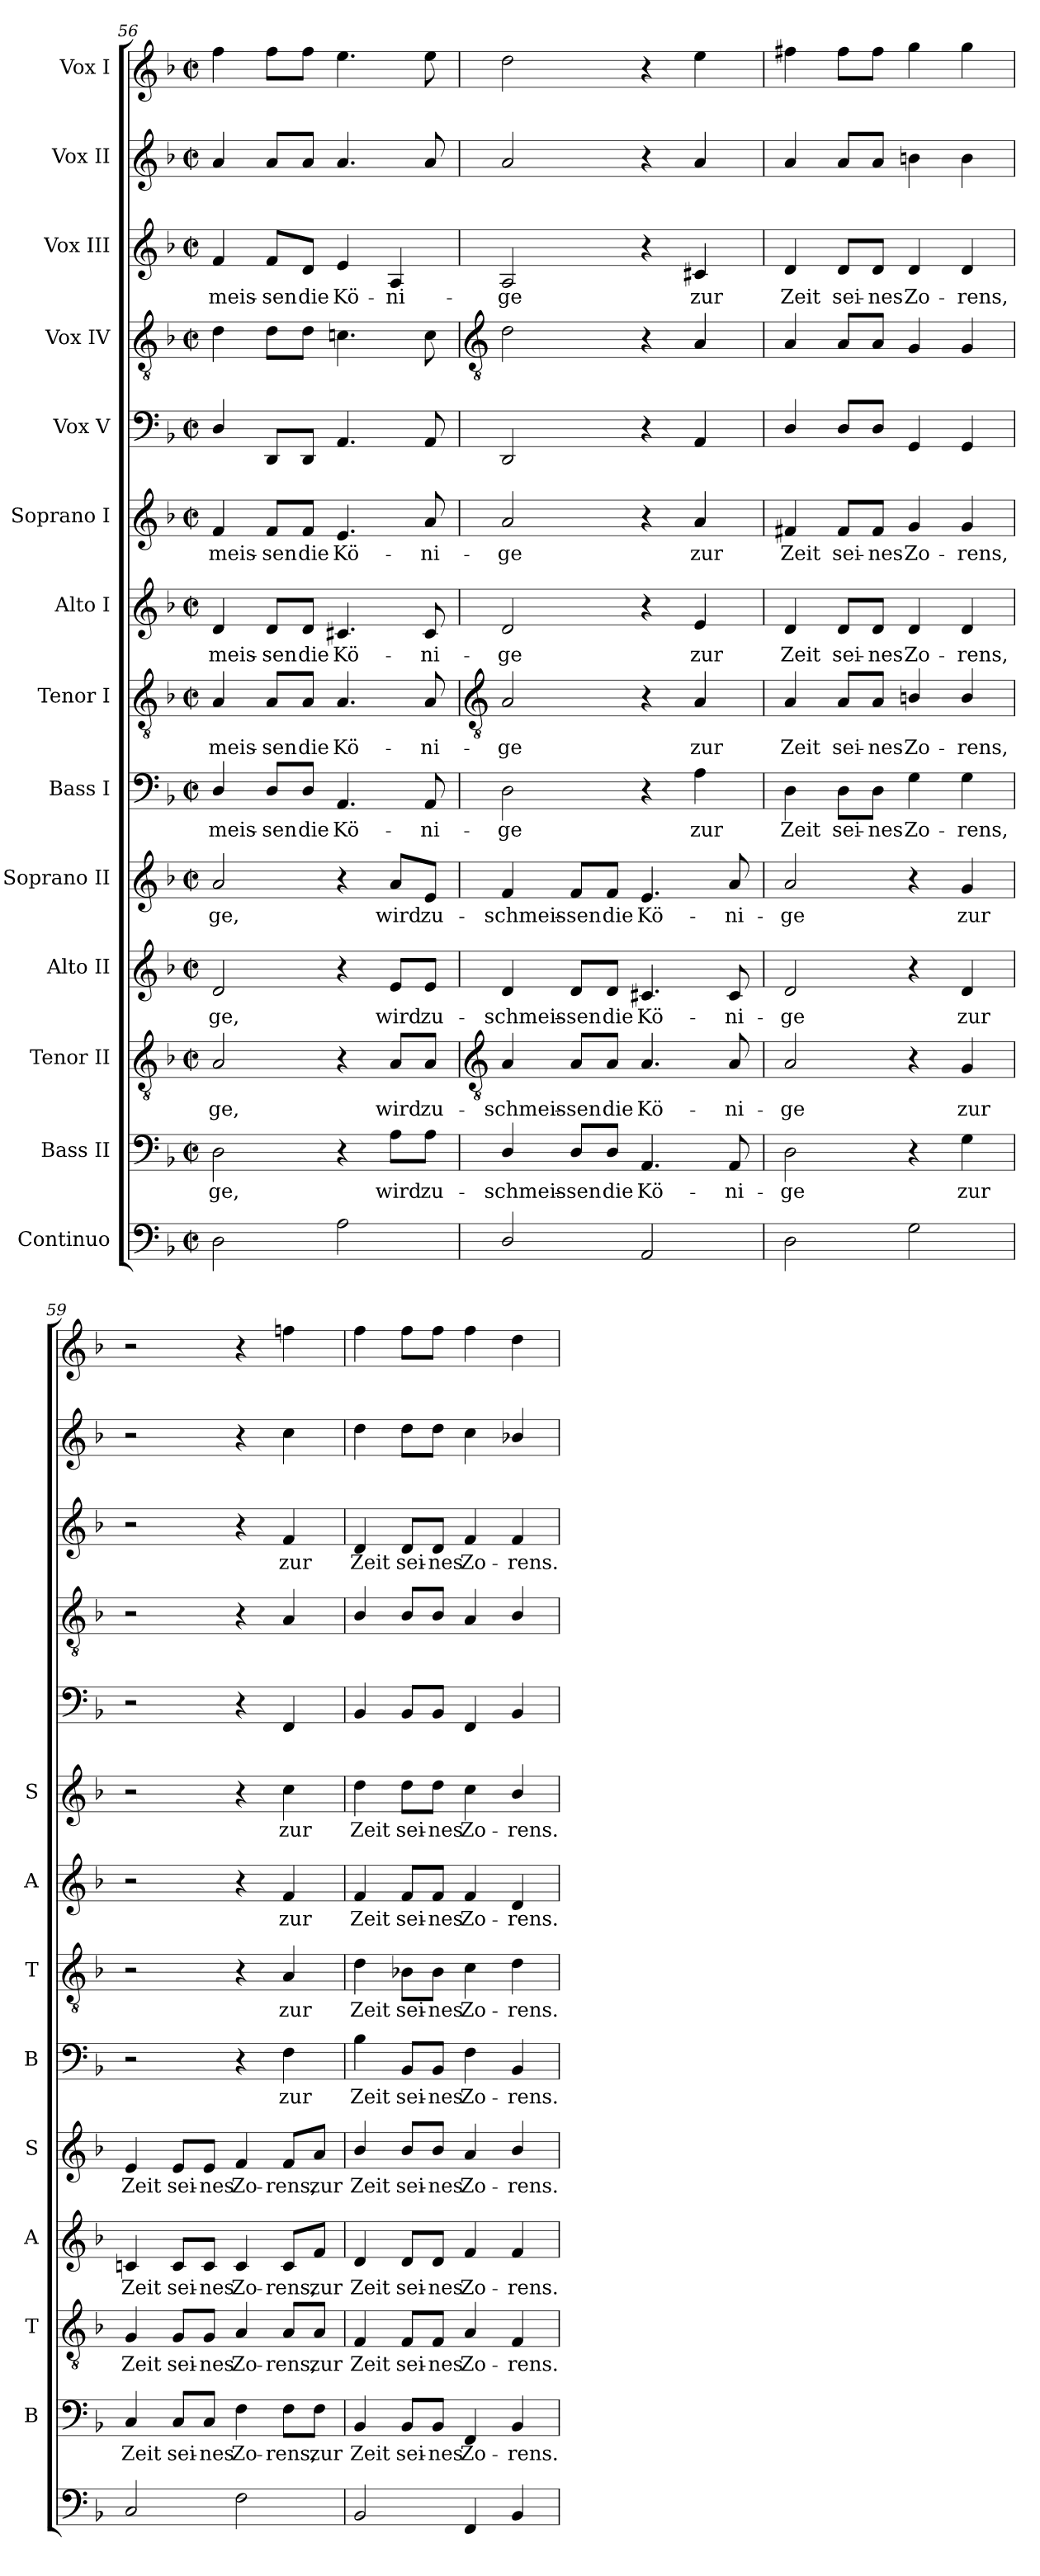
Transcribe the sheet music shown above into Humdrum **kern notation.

**kern	**kern	**text	**kern	**text	**kern	**text	**kern	**text	**kern	**text	**kern	**text	**kern	**text	**kern	**text	**kern	**kern	**kern	**text	**kern	**kern
*part14	*part13	*part13	*part12	*part12	*part11	*part11	*part10	*part10	*part9	*part9	*part8	*part8	*part7	*part7	*part6	*part6	*part5	*part4	*part3	*part3	*part2	*part1
*staff14	*staff13	*staff13	*staff12	*staff12	*staff11	*staff11	*staff10	*staff10	*staff9	*staff9	*staff8	*staff8	*staff7	*staff7	*staff6	*staff6	*staff5	*staff4	*staff3	*staff3	*staff2	*staff1
*I"Continuo	*I"Bass II	*	*I"Tenor II	*	*I"Alto II	*	*I"Soprano II	*	*I"Bass I	*	*I"Tenor I	*	*I"Alto I	*	*I"Soprano I	*	*I"Vox V	*I"Vox IV	*I"Vox III	*	*I"Vox II	*I"Vox I
*	*I'B	*	*I'T	*	*I'A	*	*I'S	*	*I'B	*	*I'T	*	*I'A	*	*I'S	*	*	*	*	*	*	*
*clefF4	*clefF4	*	*clefGv2	*	*clefG2	*	*clefG2	*	*clefF4	*	*clefGv2	*	*clefG2	*	*clefG2	*	*clefF4	*clefGv2	*clefG2	*	*clefG2	*clefG2
*k[b-]	*k[b-]	*	*k[b-]	*	*k[b-]	*	*k[b-]	*	*k[b-]	*	*k[b-]	*	*k[b-]	*	*k[b-]	*	*k[b-]	*k[b-]	*k[b-]	*	*k[b-]	*k[b-]
*F:	*F:	*	*F:	*	*F:	*	*F:	*	*F:	*	*F:	*	*F:	*	*F:	*	*F:	*F:	*F:	*	*F:	*F:
*M2/2	*M2/2	*	*M2/2	*	*M2/2	*	*M2/2	*	*M2/2	*	*M2/2	*	*M2/2	*	*M2/2	*	*M2/2	*M2/2	*M2/2	*	*M2/2	*M2/2
*met(c|)	*met(c|)	*	*met(c|)	*	*met(c|)	*	*met(c|)	*	*met(c|)	*	*met(c|)	*	*met(c|)	*	*met(c|)	*	*met(c|)	*met(c|)	*met(c|)	*	*met(c|)	*met(c|)
=56	=56	=56	=56	=56	=56	=56	=56	=56	=56	=56	=56	=56	=56	=56	=56	=56	=56	=56	=56	=56	=56	=56
!	!	!LO:LY:b	!	!LO:LY:b	!	!LO:LY:b	!	!LO:LY:b	!	!LO:LY:b	!	!LO:LY:b	!	!LO:LY:b	!	!LO:LY:b	!	!	!	!LO:LY:b	!	!
2D	2D	-ge,	2A	-ge,	2d	-ge,	2a	-ge,	4D/	meis-	4A	meis-	4d	meis-	4f	meis-	4D/	4d	4f	meis-	4a	4ff
!	!	!	!	!	!	!	!	!	!	!LO:LY:b	!	!LO:LY:b	!	!LO:LY:b	!	!LO:LY:b	!	!	!	!LO:LY:b	!	!
.	.	.	.	.	.	.	.	.	8D/L	-sen	8A/L	-sen	8d/L	-sen	8f/L	-sen	8DDL	8dL	8f/L	-sen	8aL	8ffL
!	!	!	!	!	!	!	!	!	!	!LO:LY:b	!	!LO:LY:b	!	!LO:LY:b	!	!LO:LY:b	!	!	!	!LO:LY:b	!	!
.	.	.	.	.	.	.	.	.	8D/J	die	8A/J	die	8d/J	die	8f/J	die	8DDJ	8dJ	8d/J	die	8aJ	8ffJ
!	!	!	!	!	!	!	!	!	!	!LO:LY:b	!	!LO:LY:b	!	!LO:LY:b	!	!LO:LY:b	!	!	!	!LO:LY:b	!	!
2A	4r	.	4r	.	4r	.	4r	.	4.AA	Kö-	4.A	Kö-	4.c#X	Kö-	4.e	Kö-	4.AA	4.cn	4e	Kö-	4.a	4.ee
!	!	!LO:LY:b	!	!LO:LY:b	!	!LO:LY:b	!	!LO:LY:b	!	!	!	!	!	!	!	!	!	!	!	!LO:LY:b	!	!
.	8A\L	wird	8A/L	wird	8e/L	wird	8a/L	wird	.	.	.	.	.	.	.	.	.	.	4A	-ni-	.	.
!	!	!LO:LY:b	!	!LO:LY:b	!	!LO:LY:b	!	!LO:LY:b	!	!LO:LY:b	!	!LO:LY:b	!	!LO:LY:b	!	!LO:LY:b	!	!	!	!	!	!
.	8A\J	zu-	8A/J	zu-	8e/J	zu-	8e/J	zu-	8AA	-ni-	8A	-ni-	8c#	-ni-	8a	-ni-	8AA	8c	.	.	8a	8ee
!!LO:LB:g=z
=57	=57	=57	=57	=57	=57	=57	=57	=57	=57	=57	=57	=57	=57	=57	=57	=57	=57	=57	=57	=57	=57	=57
*	*	*	*clefGv2	*	*	*	*	*	*	*	*clefGv2	*	*	*	*	*	*	*clefGv2	*	*	*	*
!	!	!LO:LY:b	!	!LO:LY:b	!	!LO:LY:b	!	!LO:LY:b	!	!LO:LY:b	!	!LO:LY:b	!	!LO:LY:b	!	!LO:LY:b	!	!	!	!LO:LY:b	!	!
2D/	4D/	-schmeis-	4A	-schmeis-	4d	-schmeis-	4f	-schmeis-	2D	-ge	2A	-ge	2d	-ge	2a	-ge	2DD	2d	2A	-ge	2a	2dd
!	!	!LO:LY:b	!	!LO:LY:b	!	!LO:LY:b	!	!LO:LY:b	!	!	!	!	!	!	!	!	!	!	!	!	!	!
.	8D/L	-sen	8A/L	-sen	8d/L	-sen	8f/L	-sen	.	.	.	.	.	.	.	.	.	.	.	.	.	.
!	!	!LO:LY:b	!	!LO:LY:b	!	!LO:LY:b	!	!LO:LY:b	!	!	!	!	!	!	!	!	!	!	!	!	!	!
.	8D/J	die	8A/J	die	8d/J	die	8f/J	die	.	.	.	.	.	.	.	.	.	.	.	.	.	.
!	!	!LO:LY:b	!	!LO:LY:b	!	!LO:LY:b	!	!LO:LY:b	!	!	!	!	!	!	!	!	!	!	!	!	!	!
2AA	4.AA	Kö-	4.A	Kö-	4.c#X	Kö-	4.e	Kö-	4r	.	4r	.	4r	.	4r	.	4r	4r	4r	.	4r	4r
!	!	!	!	!	!	!	!	!	!	!LO:LY:b	!	!LO:LY:b	!	!LO:LY:b	!	!LO:LY:b	!	!	!	!LO:LY:b	!	!
.	.	.	.	.	.	.	.	.	4A	zur	4A	zur	4e	zur	4a	zur	4AA	4A	4c#X	zur	4a	4ee
!	!	!LO:LY:b	!	!LO:LY:b	!	!LO:LY:b	!	!LO:LY:b	!	!	!	!	!	!	!	!	!	!	!	!	!	!
.	8AA	-ni-	8A	-ni-	8c#	-ni-	8a	-ni-	.	.	.	.	.	.	.	.	.	.	.	.	.	.
=58	=58	=58	=58	=58	=58	=58	=58	=58	=58	=58	=58	=58	=58	=58	=58	=58	=58	=58	=58	=58	=58	=58
!	!	!LO:LY:b	!	!LO:LY:b	!	!LO:LY:b	!	!LO:LY:b	!	!LO:LY:b	!	!LO:LY:b	!	!LO:LY:b	!	!LO:LY:b	!	!	!	!LO:LY:b	!	!
2D	2D	-ge	2A	-ge	2d	-ge	2a	-ge	4D	Zeit	4A	Zeit	4d	Zeit	4f#X	Zeit	4D/	4A	4d	Zeit	4a	4ff#X
!	!	!	!	!	!	!	!	!	!	!LO:LY:b	!	!LO:LY:b	!	!LO:LY:b	!	!LO:LY:b	!	!	!	!LO:LY:b	!	!
.	.	.	.	.	.	.	.	.	8D\L	sei-	8A/L	sei-	8d/L	sei-	8f#/L	sei-	8D/L	8AL	8d/L	sei-	8aL	8ff#L
!	!	!	!	!	!	!	!	!	!	!LO:LY:b	!	!LO:LY:b	!	!LO:LY:b	!	!LO:LY:b	!	!	!	!LO:LY:b	!	!
.	.	.	.	.	.	.	.	.	8D\J	-nes	8A/J	-nes	8d/J	-nes	8f#/J	-nes	8D/J	8AJ	8d/J	-nes	8aJ	8ff#J
!	!	!	!	!	!	!	!	!	!	!LO:LY:b	!	!LO:LY:b	!	!LO:LY:b	!	!LO:LY:b	!	!	!	!LO:LY:b	!	!
2G	4r	.	4r	.	4r	.	4r	.	4G	Zo-	4Bn/	Zo-	4d	Zo-	4g	Zo-	4GG	4G	4d	Zo-	4bn	4gg
!	!	!LO:LY:b	!	!LO:LY:b	!	!LO:LY:b	!	!LO:LY:b	!	!LO:LY:b	!	!LO:LY:b	!	!LO:LY:b	!	!LO:LY:b	!	!	!	!LO:LY:b	!	!
.	4G	zur	4G	zur	4d	zur	4g	zur	4G	-rens,	4B/	-rens,	4d	-rens,	4g	-rens,	4GG	4G	4d	-rens,	4b	4gg
=59	=59	=59	=59	=59	=59	=59	=59	=59	=59	=59	=59	=59	=59	=59	=59	=59	=59	=59	=59	=59	=59	=59
!	!	!LO:LY:b	!	!LO:LY:b	!	!LO:LY:b	!	!LO:LY:b	!	!	!	!	!	!	!	!	!	!	!	!	!	!
2C	4C	Zeit	4G	Zeit	4cn	Zeit	4e	Zeit	2r	.	2r	.	2r	.	2r	.	2r	2r	2r	.	2r	2r
!	!	!LO:LY:b	!	!LO:LY:b	!	!LO:LY:b	!	!LO:LY:b	!	!	!	!	!	!	!	!	!	!	!	!	!	!
.	8C/L	sei-	8G/L	sei-	8c/L	sei-	8e/L	sei-	.	.	.	.	.	.	.	.	.	.	.	.	.	.
!	!	!LO:LY:b	!	!LO:LY:b	!	!LO:LY:b	!	!LO:LY:b	!	!	!	!	!	!	!	!	!	!	!	!	!	!
.	8C/J	-nes	8G/J	-nes	8c/J	-nes	8e/J	-nes	.	.	.	.	.	.	.	.	.	.	.	.	.	.
!	!	!LO:LY:b	!	!LO:LY:b	!	!LO:LY:b	!	!LO:LY:b	!	!	!	!	!	!	!	!	!	!	!	!	!	!
2F	4F	Zo-	4A	Zo-	4c	Zo-	4f	Zo-	4r	.	4r	.	4r	.	4r	.	4r	4r	4r	.	4r	4r
!	!	!LO:LY:b	!	!LO:LY:b	!	!LO:LY:b	!	!LO:LY:b	!	!LO:LY:b	!	!LO:LY:b	!	!LO:LY:b	!	!LO:LY:b	!	!	!	!LO:LY:b	!	!
.	8F\L	-rens,	8A/L	-rens,	8c/L	-rens,	8f/L	-rens,	4F	zur	4A	zur	4f	zur	4cc	zur	4FF	4A	4f	zur	4cc	4ffn
!	!	!LO:LY:b	!	!LO:LY:b	!	!LO:LY:b	!	!LO:LY:b	!	!	!	!	!	!	!	!	!	!	!	!	!	!
.	8F\J	zur	8A/J	zur	8f/J	zur	8a/J	zur	.	.	.	.	.	.	.	.	.	.	.	.	.	.
=60	=60	=60	=60	=60	=60	=60	=60	=60	=60	=60	=60	=60	=60	=60	=60	=60	=60	=60	=60	=60	=60	=60
!	!	!LO:LY:b	!	!LO:LY:b	!	!LO:LY:b	!	!LO:LY:b	!	!LO:LY:b	!	!LO:LY:b	!	!LO:LY:b	!	!LO:LY:b	!	!	!	!LO:LY:b	!	!
2BB-	4BB-	Zeit	4F	Zeit	4d	Zeit	4b-/	Zeit	4B-	Zeit	4d	Zeit	4f	Zeit	4dd	Zeit	4BB-	4B-/	4d	Zeit	4dd	4ff
!	!	!LO:LY:b	!	!LO:LY:b	!	!LO:LY:b	!	!LO:LY:b	!	!LO:LY:b	!	!LO:LY:b	!	!LO:LY:b	!	!LO:LY:b	!	!	!	!LO:LY:b	!	!
.	8BB-/L	sei-	8F/L	sei-	8d/L	sei-	8b-/L	sei-	8BB-/L	sei-	8B-X\L	sei-	8f/L	sei-	8dd\L	sei-	8BB-L	8B-/L	8d/L	sei-	8ddL	8ffL
!	!	!LO:LY:b	!	!LO:LY:b	!	!LO:LY:b	!	!LO:LY:b	!	!LO:LY:b	!	!LO:LY:b	!	!LO:LY:b	!	!LO:LY:b	!	!	!	!LO:LY:b	!	!
.	8BB-/J	-nes	8F/J	-nes	8d/J	-nes	8b-/J	-nes	8BB-/J	-nes	8B-\J	-nes	8f/J	-nes	8dd\J	-nes	8BB-J	8B-/J	8d/J	-nes	8ddJ	8ffJ
!	!	!LO:LY:b	!	!LO:LY:b	!	!LO:LY:b	!	!LO:LY:b	!	!LO:LY:b	!	!LO:LY:b	!	!LO:LY:b	!	!LO:LY:b	!	!	!	!LO:LY:b	!	!
4FF	4FF	Zo-	4A	Zo-	4f	Zo-	4a	Zo-	4F	Zo-	4c	Zo-	4f	Zo-	4cc	Zo-	4FF	4A	4f	Zo-	4cc	4ff
!	!	!LO:LY:b	!	!LO:LY:b	!	!LO:LY:b	!	!LO:LY:b	!	!LO:LY:b	!	!LO:LY:b	!	!LO:LY:b	!	!LO:LY:b	!	!	!	!LO:LY:b	!	!
4BB-	4BB-	-rens.	4F	-rens.	4f	-rens.	4b-/	-rens.	4BB-	-rens.	4d	-rens.	4d	-rens.	4b-/	-rens.	4BB-	4B-/	4f	-rens.	4b-X/	4dd
=	=	=	=	=	=	=	=	=	=	=	=	=	=	=	=	=	=	=	=	=	=	=
*-	*-	*-	*-	*-	*-	*-	*-	*-	*-	*-	*-	*-	*-	*-	*-	*-	*-	*-	*-	*-	*-	*-
